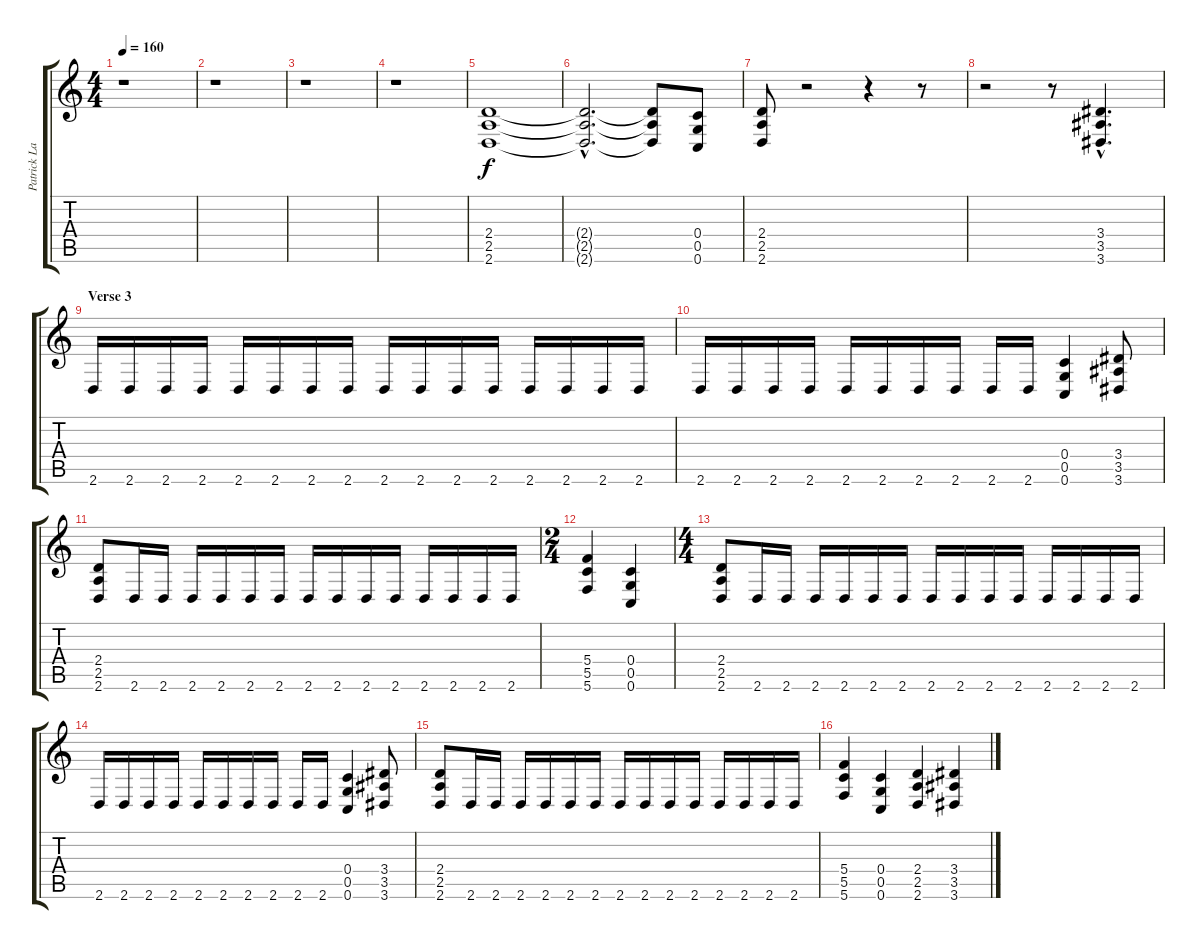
\track ("Patrick Lachman" "Patrick La") {instrument distortionguitar}
\staff {score tabs}
\tuning (D4 A3 F3 C3 G2 C2) {hide}
\ts (4 4)
\tempo 160
\clef g2
\ks c
r.1{dy f} |
r.1 |
r.1 |
r.1 |
(2.4 2.5 2.6).1 |
(2.4{hac t} 2.5{hac t} 2.6{hac t}).2{d} (2.4{t} 2.5{t} 2.6{t}).8 (0.4 0.5 0.6).8 |
(2.4 2.5 2.6).8 r.2 r.4 r.8 |
r.2 r.8 (3.4{hac} 3.5{hac} 3.6{hac}).4{d} |
\section ("" "Verse 3")
2.6.16 2.6.16 2.6.16 2.6.16 2.6.16 2.6.16 2.6.16 2.6.16 2.6.16 2.6.16 2.6.16 2.6.16 2.6.16 2.6.16 2.6.16 2.6.16 |
2.6.16 2.6.16 2.6.16 2.6.16 2.6.16 2.6.16 2.6.16 2.6.16 2.6.16 2.6.16 (0.4 0.5 0.6).4 (3.4 3.5 3.6).8 |
(2.4 2.5 2.6).8 2.6.16 2.6.16 2.6.16 2.6.16 2.6.16 2.6.16 2.6.16 2.6.16 2.6.16 2.6.16 2.6.16 2.6.16 2.6.16 2.6.16 |
\ts (2 4)
(5.4 5.5 5.6).4 (0.4 0.5 0.6).4 |
\ts (4 4)
(2.4 2.5 2.6).8 2.6.16 2.6.16 2.6.16 2.6.16 2.6.16 2.6.16 2.6.16 2.6.16 2.6.16 2.6.16 2.6.16 2.6.16 2.6.16 2.6.16 |
2.6.16 2.6.16 2.6.16 2.6.16 2.6.16 2.6.16 2.6.16 2.6.16 2.6.16 2.6.16 (0.4 0.5 0.6).4 (3.4 3.5 3.6).8 |
(2.4 2.5 2.6).8 2.6.16 2.6.16 2.6.16 2.6.16 2.6.16 2.6.16 2.6.16 2.6.16 2.6.16 2.6.16 2.6.16 2.6.16 2.6.16 2.6.16 |
(5.4 5.5 5.6).4 (0.4 0.5 0.6).4 (2.4 2.5 2.6).4 (3.4 3.5 3.6).4
